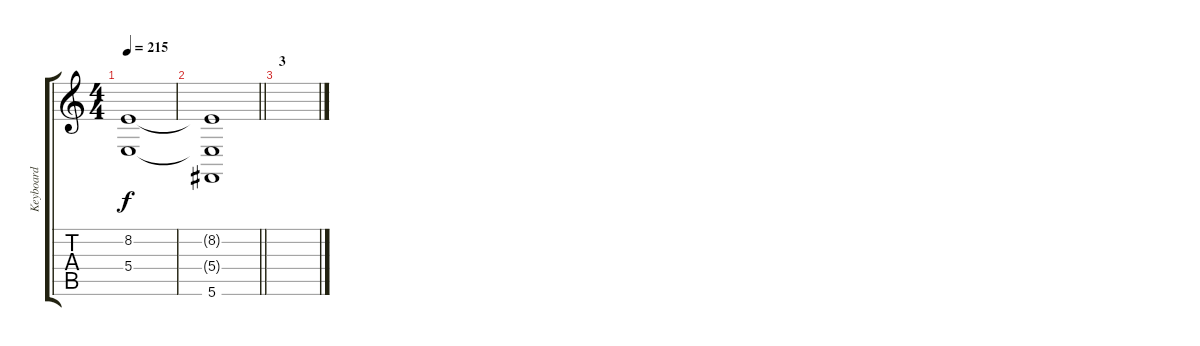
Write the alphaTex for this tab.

\track ("Keyboard" "Keyboard") {instrument stringensemble1}
\staff {score tabs}
\tuning (Db4 Ab3 E3 B2 Gb2 Db2) {hide}
\ts (4 4)
\tempo 215
\clef g2
\ks c
(8.2 5.4).1{dy f} |
\barLineRight lightlight
(8.2{t} 5.4{t} 5.6{t}).1 |
\section ("" "3")
